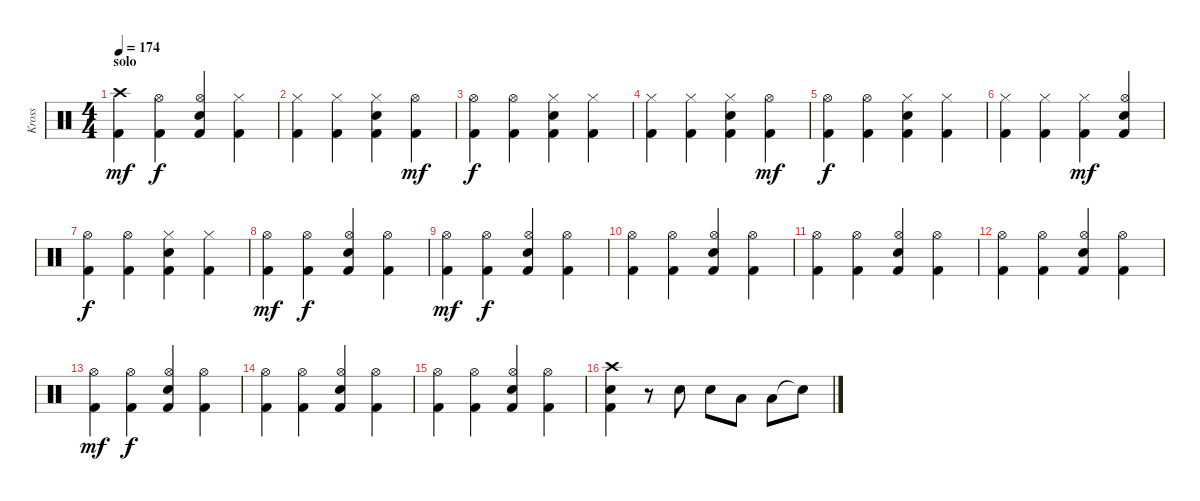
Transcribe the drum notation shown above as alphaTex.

\track ("Kross" "Kross") {instrument percussion}
\staff {score}
\articulation defaults
\ts (4 4)
\section ("" "solo")
\tempo 174
\clef neutral
\ks c
("Crash high (hit)" "Kick (hit) 2").4{dy mf} ("Hi-Hat (open)" "Kick (hit) 2").4{dy f} ("Hi-Hat (open)" "Electric Snare (hit)" "Kick (hit) 2").4 ("Hi-Hat (closed)" "Kick (hit) 2").4 |
("Hi-Hat (closed)" "Kick (hit) 2").4 ("Hi-Hat (closed)" "Kick (hit) 2").4 ("Hi-Hat (closed)" "Electric Snare (hit)" "Kick (hit) 2").4 ("Hi-Hat (open)" "Kick (hit) 2").4{dy mf} |
("Hi-Hat (open)" "Kick (hit) 2").4{dy f} ("Hi-Hat (open)" "Kick (hit) 2").4 ("Hi-Hat (closed)" "Electric Snare (hit)" "Kick (hit) 2").4 ("Hi-Hat (closed)" "Kick (hit) 2").4 |
("Hi-Hat (closed)" "Kick (hit) 2").4 ("Hi-Hat (closed)" "Kick (hit) 2").4 ("Hi-Hat (closed)" "Electric Snare (hit)" "Kick (hit) 2").4 ("Hi-Hat (open)" "Kick (hit) 2").4{dy mf} |
("Hi-Hat (open)" "Kick (hit) 2").4{dy f} ("Hi-Hat (open)" "Kick (hit) 2").4 ("Hi-Hat (closed)" "Electric Snare (hit)" "Kick (hit) 2").4 ("Hi-Hat (closed)" "Kick (hit) 2").4 |
("Hi-Hat (closed)" "Kick (hit) 2").4 ("Hi-Hat (closed)" "Kick (hit) 2").4 ("Hi-Hat (closed)" "Kick (hit) 2").4{dy mf} ("Hi-Hat (open)" "Electric Snare (hit)" "Kick (hit) 2").4 |
("Hi-Hat (open)" "Kick (hit) 2").4{dy f} ("Hi-Hat (open)" "Kick (hit) 2").4 ("Hi-Hat (closed)" "Electric Snare (hit)" "Kick (hit) 2").4 ("Hi-Hat (closed)" "Kick (hit) 2").4 |
("Hi-Hat (open)" "Kick (hit) 2").4{dy mf} ("Hi-Hat (open)" "Kick (hit) 2").4{dy f} ("Hi-Hat (open)" "Electric Snare (hit)" "Kick (hit) 2").4 ("Hi-Hat (open)" "Kick (hit) 2").4 |
("Hi-Hat (open)" "Kick (hit) 2").4{dy mf} ("Hi-Hat (open)" "Kick (hit) 2").4{dy f} ("Hi-Hat (open)" "Electric Snare (hit)" "Kick (hit) 2").4 ("Hi-Hat (open)" "Kick (hit) 2").4 |
("Hi-Hat (open)" "Kick (hit) 2").4 ("Hi-Hat (open)" "Kick (hit) 2").4 ("Hi-Hat (open)" "Electric Snare (hit)" "Kick (hit) 2").4 ("Hi-Hat (open)" "Kick (hit) 2").4 |
("Hi-Hat (open)" "Kick (hit) 2").4 ("Hi-Hat (open)" "Kick (hit) 2").4 ("Hi-Hat (open)" "Electric Snare (hit)" "Kick (hit) 2").4 ("Hi-Hat (open)" "Kick (hit) 2").4 |
("Hi-Hat (open)" "Kick (hit) 2").4 ("Hi-Hat (open)" "Kick (hit) 2").4 ("Hi-Hat (open)" "Electric Snare (hit)" "Kick (hit) 2").4 ("Hi-Hat (open)" "Kick (hit) 2").4 |
("Hi-Hat (open)" "Kick (hit) 2").4{dy mf} ("Hi-Hat (open)" "Kick (hit) 2").4{dy f} ("Hi-Hat (open)" "Electric Snare (hit)" "Kick (hit) 2").4 ("Hi-Hat (open)" "Kick (hit) 2").4 |
("Hi-Hat (open)" "Kick (hit) 2").4 ("Hi-Hat (open)" "Kick (hit) 2").4 ("Hi-Hat (open)" "Electric Snare (hit)" "Kick (hit) 2").4 ("Hi-Hat (open)" "Kick (hit) 2").4 |
("Hi-Hat (open)" "Kick (hit) 2").4 ("Hi-Hat (open)" "Kick (hit) 2").4 ("Hi-Hat (open)" "Electric Snare (hit)" "Kick (hit) 2").4 ("Hi-Hat (open)" "Kick (hit) 2").4 |
("Crash high (hit)" "Electric Snare (hit)" "Kick (hit) 2").4 r.8 "Electric Snare (hit)".8 "Electric Snare (hit)".8 "Low Tom (hit)".8 "Low Floor Tom (hit)".8 "Snare (hit)"{t}.8
